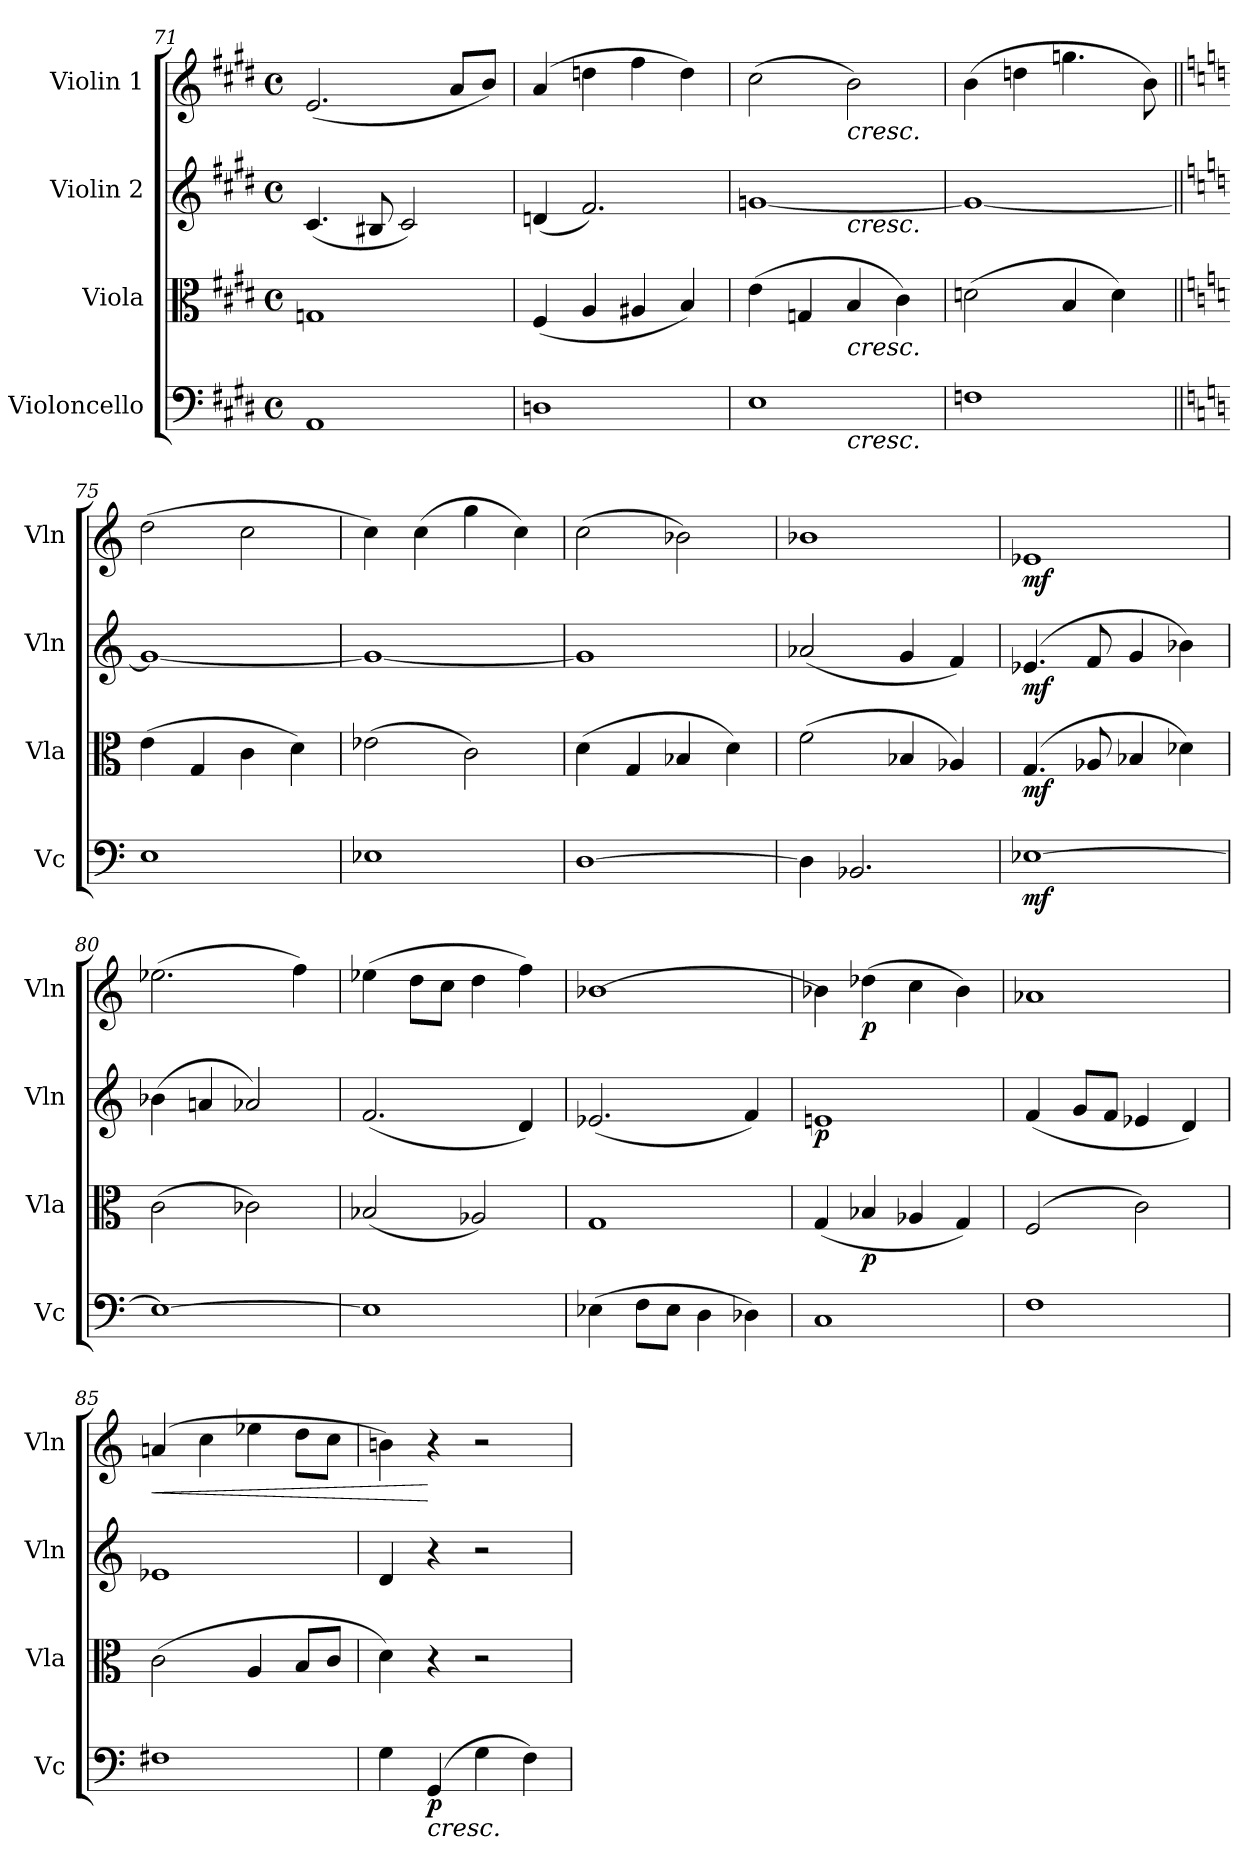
**kern	**dynam	**kern	**dynam	**kern	**dynam	**kern	**dynam
*part4	*part4	*part3	*part3	*part2	*part2	*part1	*part1
*staff4	*staff4	*staff3	*staff3	*staff2	*staff2	*staff1	*staff1
*I"Violoncello	*	*I"Viola	*	*I"Violin 2	*	*I"Violin 1	*
*I'Vc	*	*I'Vla	*	*I'Vln	*	*I'Vln	*
!!LO:LB:g=z
*clefF4	*	*clefC3	*	*clefG2	*	*clefG2	*
*k[f#c#g#d#]	*	*k[f#c#g#d#]	*	*k[f#c#g#d#]	*	*k[f#c#g#d#]	*
*M4/4	*	*M4/4	*	*M4/4	*	*M4/4	*
*met(c)	*	*met(c)	*	*met(c)	*	*met(c)	*
=71	=71	=71	=71	=71	=71	=71	=71
1AA	.	1Gn	.	(4.c#/	.	(2.e/	.
.	.	.	.	8B#X/	.	.	.
.	.	.	.	2c#/)	.	.	.
.	.	.	.	.	.	8a/L	.
.	.	.	.	.	.	8b/J)	.
=72	=72	=72	=72	=72	=72	=72	=72
1Dn	.	(4F#/	.	(4dn/	.	(4a/	.
.	.	4A/	.	2.f#/)	.	4ddn\	.
.	.	4A#X/	.	.	.	4ff#\	.
.	.	4B/)	.	.	.	4dd\)	.
=73	=73	=73	=73	=73	=73	=73	=73
*^	*	*	*	*^	*	*	*
1E	2ryy	.	(4e\	.	[1gn	2ryy	.	(2cc#\	.
.	.	.	4Gn/	.	.	.	.	.	.
!	!	!	!	!	!	!	!	!LO:TX:b:i:t=cresc.	!
!	!	!	!	!	!	!LO:TX:b:i:t=cresc.	!	!	!
!	!	!	!LO:TX:b:i:t=cresc.	!	!	!	!	!	!
!	!LO:TX:b:i:t=cresc.	!	!	!	!	!	!	!	!
.	4ryy	.	4B/	.	.	4ryy	.	2b\)	.
.	4ryy	.	4c#\)	.	.	4ryy	.	.	.
*v	*v	*	*	*	*v	*v	*	*	*
=74	=74	=74	=74	=74	=74	=74	=74
1Fn	.	(2dn\	.	1g_	.	(4b\	.
.	.	.	.	.	.	4ddn\	.
.	.	4B/	.	.	.	4.ggn\	.
.	.	4d\)	.	.	.	.	.
.	.	.	.	.	.	8b\)	.
=75||	=75||	=75||	=75||	=75||	=75||	=75||	=75||
*k[]	*	*k[]	*	*k[]	*	*k[]	*
1E	.	(4e\	.	1g_	.	(2dd\	.
.	.	4G/	.	.	.	.	.
.	.	4c\	.	.	.	2cc\	.
.	.	4d\)	.	.	.	.	.
!!LO:PB:g=z
=76	=76	=76	=76	=76	=76	=76	=76
1E-X	.	(2e-X\	.	1g_	.	4cc\)	.
.	.	.	.	.	.	(4cc\	.
.	.	2c\)	.	.	.	4gg\	.
.	.	.	.	.	.	4cc\)	.
=77	=77	=77	=77	=77	=77	=77	=77
[1D	.	(4d\	.	1g]	.	(2cc\	.
.	.	4G/	.	.	.	.	.
.	.	4B-X/	.	.	.	2b-X\)	.
.	.	4d\)	.	.	.	.	.
=78	=78	=78	=78	=78	=78	=78	=78
4D\]	.	(2f\	.	(2a-X/	.	1b-X	.
2.BB-X/	.	.	.	.	.	.	.
.	.	4B-X/	.	4g/	.	.	.
.	.	4A-X/)	.	4f/)	.	.	.
=79	=79	=79	=79	=79	=79	=79	=79
!	!LO:DY:b	!	!LO:DY:b	!	!LO:DY:b	!	!LO:DY:b
[1E-X	mf	(4.G/	mf	(4.e-X/	mf	1e-X	mf
.	.	8A-X/	.	8f/	.	.	.
.	.	4B-X/	.	4g/	.	.	.
.	.	4d-X\)	.	4b-X\)	.	.	.
=80	=80	=80	=80	=80	=80	=80	=80
1E-_	.	(2c\	.	(4b-X\	.	(2.ee-X\	.
.	.	.	.	4an/	.	.	.
.	.	2c-X\)	.	2a-X/)	.	.	.
.	.	.	.	.	.	4ff\)	.
=81	=81	=81	=81	=81	=81	=81	=81
1E-]	.	(2B-X/	.	(2.f/	.	(4ee-X\	.
.	.	.	.	.	.	8dd\L	.
.	.	.	.	.	.	8cc\J	.
.	.	2A-X/)	.	.	.	4dd\	.
.	.	.	.	4d/)	.	4ff\)	.
!!LO:LB:g=z
=82	=82	=82	=82	=82	=82	=82	=82
(4E-X\	.	1G	.	(2.e-X/	.	[1b-X	.
8F\L	.	.	.	.	.	.	.
8E-\J	.	.	.	.	.	.	.
4D\	.	.	.	.	.	.	.
4D-X\)	.	.	.	4f/)	.	.	.
=83	=83	=83	=83	=83	=83	=83	=83
!	!	!	!	!	!LO:DY:b	!	!
1C	.	(4G/	.	1en	p	4b-X\]	.
!	!	!	!LO:DY:b	!	!	!	!LO:DY:b
.	.	4B-X/	p	.	.	(4dd-X\	p
.	.	4A-X/	.	.	.	4cc\	.
.	.	4G/)	.	.	.	4b-\)	.
=84	=84	=84	=84	=84	=84	=84	=84
1F	.	(2F/	.	(4f/	.	1a-X	.
.	.	.	.	8g/L	.	.	.
.	.	.	.	8f/J	.	.	.
.	.	2c\)	.	4e-X/	.	.	.
.	.	.	.	4d/)	.	.	.
=85	=85	=85	=85	=85	=85	=85	=85
!	!	!	!	!	!	!	!LO:HP:b
1F#X	.	(2c\	.	1e-X	.	(4an/	<
.	.	.	.	.	.	4cc\	.
.	.	4A/	.	.	.	4ee-j\	.
.	.	8B/L	.	.	.	8dd\L	.
.	.	8c/J	.	.	.	8cc\J	.
=86	=86	=86	=86	=86	=86	=86	=86
4G\	.	4d\)	.	4d/	.	4bn\)	.
!LO:TX:b:i:t=cresc.	!	!	!	!	!	!	!
!	!LO:DY:b	!	!	!	!	!	!
(4GG/	p	4r	.	4r	.	4r	[
4G\	.	2r	.	2r	.	2r	.
4F\)	.	.	.	.	.	.	.
=	=	=	=	=	=	=	=
*-	*-	*-	*-	*-	*-	*-	*-
